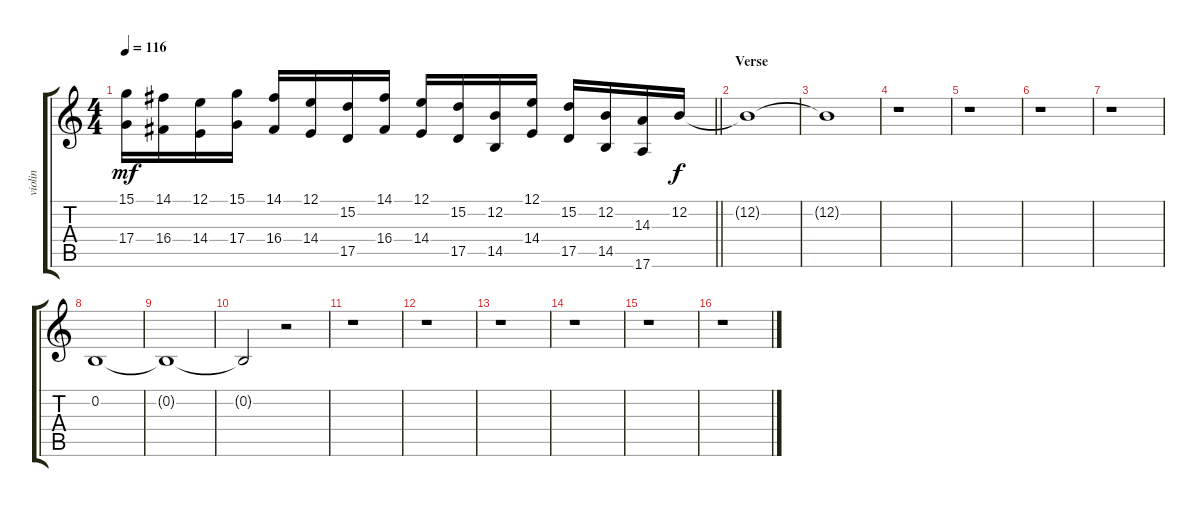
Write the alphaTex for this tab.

\track ("violin" "violin") {instrument violin}
\staff {score tabs}
\tuning (E4 B3 G3 D3 A2 E2) {hide}
\ts (4 4)
\tempo 116
\clef g2
\barLineRight lightlight
\ks c
(15.1 17.4).16{dy mf} (14.1 16.4).16 (12.1 14.4).16 (15.1 17.4).16 (14.1 16.4).16 (12.1 14.4).16 (15.2 17.5).16 (14.1 16.4).16 (12.1 14.4).16 (15.2 17.5).16 (12.2 14.5).16 (12.1 14.4).16 (15.2 17.5).16 (12.2 14.5).16 (14.3 17.6).16 12.2.16{dy f} |
\section ("" "Verse")
12.2{t}.1 |
12.2{t}.1 |
r.1 |
r.1 |
r.1 |
r.1 |
0.2.1 |
0.2{t}.1 |
0.2{t}.2 r.2 |
r.1 |
r.1 |
r.1 |
r.1 |
r.1 |
r.1
